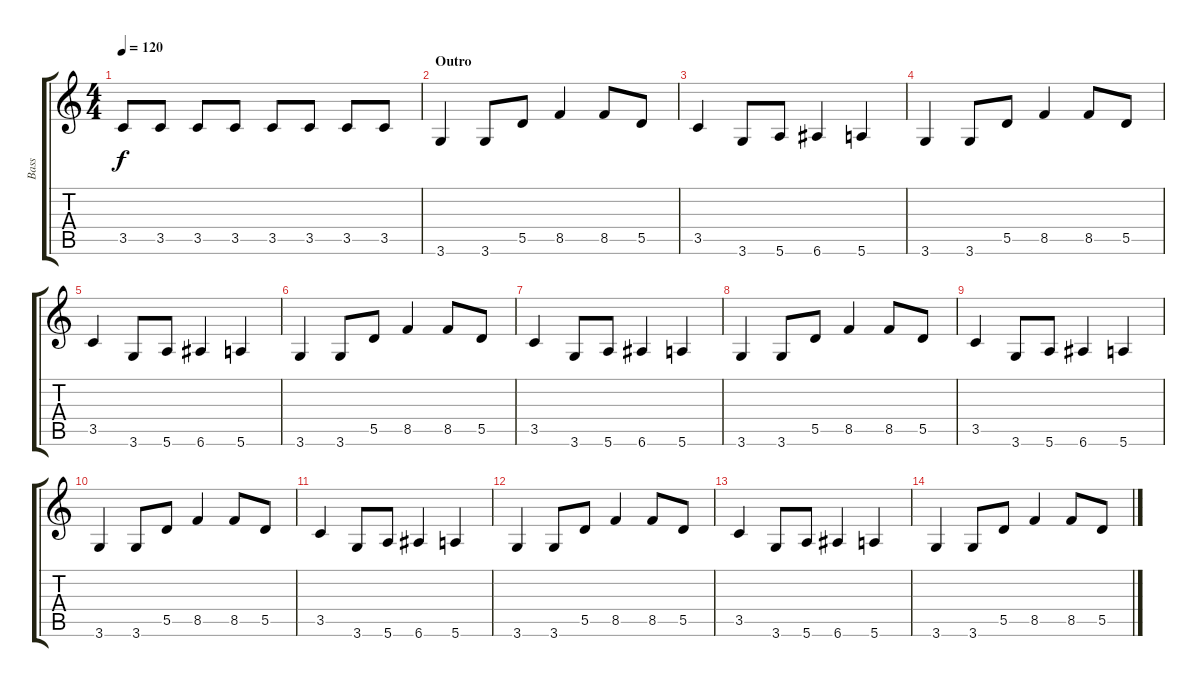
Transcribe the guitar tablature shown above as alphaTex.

\track ("Bass" "Bass") {instrument electricbasspick}
\staff {score tabs}
\tuning (E4 B3 G3 D3 A2 E2) {hide}
\ts (4 4)
\tempo 120
\clef g2
\ks c
3.5.8{dy f} 3.5.8 3.5.8 3.5.8 3.5.8 3.5.8 3.5.8 3.5.8 |
\section ("" "Outro")
3.6.4 3.6.8 5.5.8 8.5.4 8.5.8 5.5.8 |
3.5.4 3.6.8 5.6.8 6.6.4 5.6.4 |
3.6.4 3.6.8 5.5.8 8.5.4 8.5.8 5.5.8 |
3.5.4 3.6.8 5.6.8 6.6.4 5.6.4 |
3.6.4 3.6.8 5.5.8 8.5.4 8.5.8 5.5.8 |
3.5.4 3.6.8 5.6.8 6.6.4 5.6.4 |
3.6.4 3.6.8 5.5.8 8.5.4 8.5.8 5.5.8 |
3.5.4 3.6.8 5.6.8 6.6.4 5.6.4 |
3.6.4 3.6.8 5.5.8 8.5.4 8.5.8 5.5.8 |
3.5.4 3.6.8 5.6.8 6.6.4 5.6.4 |
3.6.4 3.6.8 5.5.8 8.5.4 8.5.8 5.5.8 |
3.5.4 3.6.8 5.6.8 6.6.4 5.6.4 |
3.6.4 3.6.8 5.5.8 8.5.4 8.5.8 5.5.8
